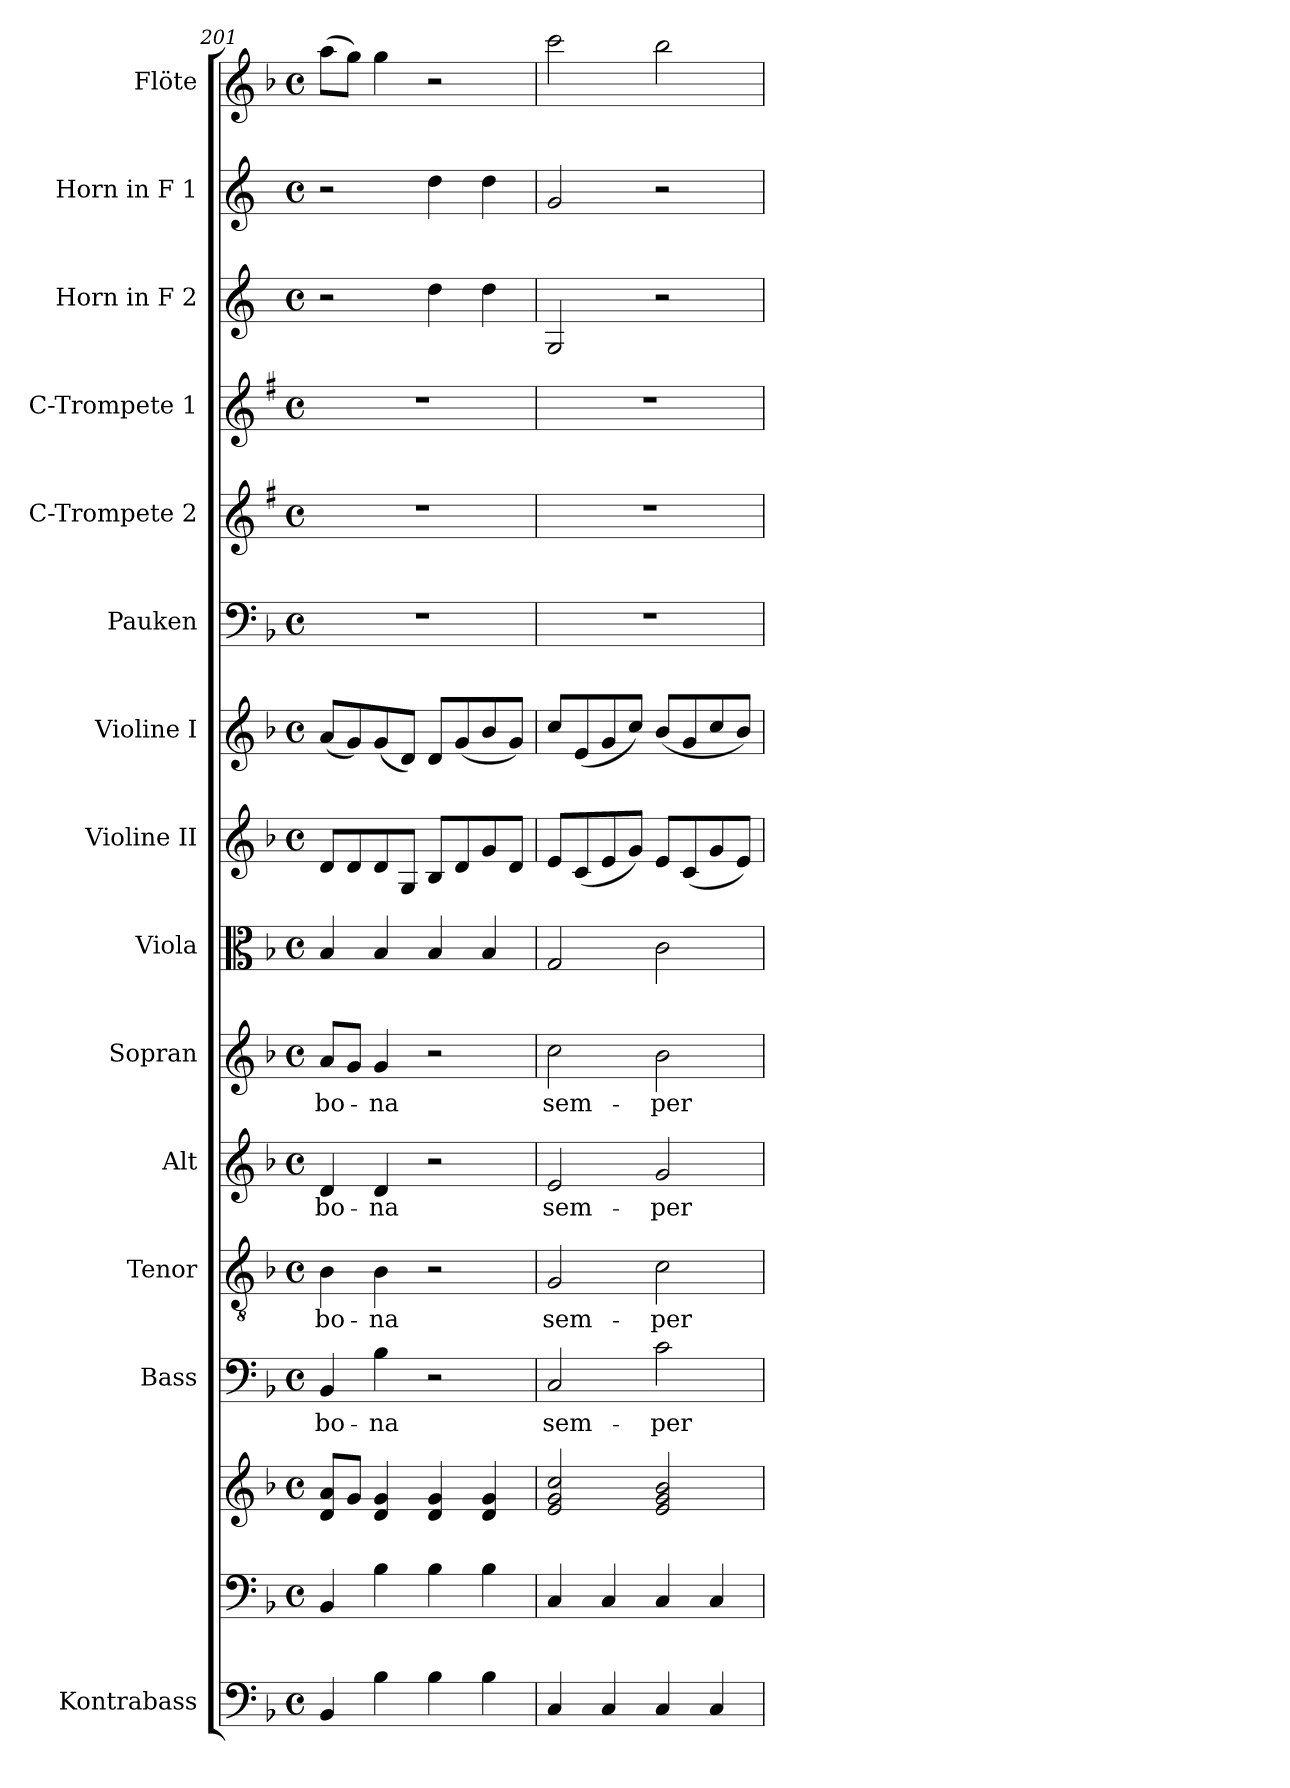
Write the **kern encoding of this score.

**kern	**kern	**kern	**kern	**text	**kern	**text	**kern	**text	**kern	**text	**kern	**kern	**kern	**kern	**kern	**kern	**kern	**kern	**kern
*part15	*part14	*part14	*part13	*part13	*part12	*part12	*part11	*part11	*part10	*part10	*part9	*part8	*part7	*part6	*part5	*part4	*part3	*part2	*part1
*staff16	*staff15	*staff14	*staff13	*staff13	*staff12	*staff12	*staff11	*staff11	*staff10	*staff10	*staff9	*staff8	*staff7	*staff6	*staff5	*staff4	*staff3	*staff2	*staff1
*I"Kontrabass	*	*	*I"Bass	*	*I"Tenor	*	*I"Alt	*	*I"Sopran	*	*I"Viola	*I"Violine II	*I"Violine I	*I"Pauken	*I"C-Trompete 2	*I"C-Trompete 1	*I"Horn in F 2	*I"Horn in F 1	*I"Flöte
*I'Kb.	*	*	*I'B.	*	*I'T.	*	*I'A.	*	*I'S.	*	*I'Vla.	*I'Vl. II	*I'Vl. I	*I'Pk.	*I'C Trp. 2	*I'C Trp. 1	*	*	*I'Fl.
*clefF4	*clefF4	*clefG2	*clefF4	*	*clefGv2	*	*clefG2	*	*clefG2	*	*clefC3	*clefG2	*clefG2	*clefF4	*clefG2	*clefG2	*clefG2	*clefG2	*clefG2
*ITrd7c12	*	*	*	*	*	*	*	*	*	*	*	*	*	*	*ITrd1c2	*ITrd1c2	*ITrd4c7	*ITrd4c7	*
*k[b-]	*k[b-]	*k[b-]	*k[b-]	*	*k[b-]	*	*k[b-]	*	*k[b-]	*	*k[b-]	*k[b-]	*k[b-]	*k[b-]	*k[b-]	*k[b-]	*k[b-]	*k[b-]	*k[b-]
*F:	*F:	*F:	*F:	*	*F:	*	*F:	*	*F:	*	*F:	*F:	*F:	*F:	*F:	*F:	*F:	*F:	*F:
*M4/4	*M4/4	*M4/4	*M4/4	*	*M4/4	*	*M4/4	*	*M4/4	*	*M4/4	*M4/4	*M4/4	*M4/4	*M4/4	*M4/4	*M4/4	*M4/4	*M4/4
*met(c)	*met(c)	*met(c)	*met(c)	*	*met(c)	*	*met(c)	*	*met(c)	*	*met(c)	*met(c)	*met(c)	*met(c)	*met(c)	*met(c)	*met(c)	*met(c)	*met(c)
=201	=201	=201	=201	=201	=201	=201	=201	=201	=201	=201	=201	=201	=201	=201	=201	=201	=201	=201	=201
!	!	!	!	!LO:LY:b	!	!LO:LY:b	!	!LO:LY:b	!	!LO:LY:b	!	!	!	!	!	!	!	!	!
4BBB-/	4BB-/	8d/ 8a/L	4BB-/	bo-	4B-\	bo-	4d/	bo-	8a/L	bo-	4B-/	8d/L	(<8a/L	1r	1r	1r	2r	2r	(>8aa\L
.	.	8g/J	.	.	.	.	.	.	8g/J	.	.	8d/	8g/)	.	.	.	.	.	8gg\J)
!	!	!	!	!LO:LY:b	!	!LO:LY:b	!	!LO:LY:b	!	!LO:LY:b	!	!	!	!	!	!	!	!	!
4BB-\	4B-\	4d/ 4g/	4B-\	-na	4B-\	-na	4d/	-na	4g/	-na	4B-/	8d/	(<8g/	.	.	.	.	.	4gg\
.	.	.	.	.	.	.	.	.	.	.	.	8G/J	8d/J)	.	.	.	.	.	.
4BB-\	4B-\	4d/ 4g/	2r	.	2r	.	2r	.	2r	.	4B-/	8B-/L	8d/L	.	.	.	4g\	4g\	2r
.	.	.	.	.	.	.	.	.	.	.	.	8d/	(<8g/	.	.	.	.	.	.
4BB-\	4B-\	4d/ 4g/	.	.	.	.	.	.	.	.	4B-/	8g/	8b-/	.	.	.	4g\	4g\	.
.	.	.	.	.	.	.	.	.	.	.	.	8d/J	8g/J)	.	.	.	.	.	.
=202	=202	=202	=202	=202	=202	=202	=202	=202	=202	=202	=202	=202	=202	=202	=202	=202	=202	=202	=202
!	!	!	!	!LO:LY:b	!	!LO:LY:b	!	!LO:LY:b	!	!LO:LY:b	!	!	!	!	!	!	!	!	!
4CC/	4C/	2e/ 2g/ 2cc/	2C/	sem-	2G/	sem-	2e/	sem-	2cc\	sem-	2G/	8e/L	8cc/L	1r	1r	1r	2C/	2c/	2ccc\
.	.	.	.	.	.	.	.	.	.	.	.	(<8c/	(<8e/	.	.	.	.	.	.
4CC/	4C/	.	.	.	.	.	.	.	.	.	.	8e/	8g/	.	.	.	.	.	.
.	.	.	.	.	.	.	.	.	.	.	.	8g/J)	8cc/J)	.	.	.	.	.	.
!	!	!	!	!LO:LY:b	!	!LO:LY:b	!	!LO:LY:b	!	!LO:LY:b	!	!	!	!	!	!	!	!	!
4CC/	4C/	2e/ 2g/ 2b-/	2c\	-per	2c\	-per	2g/	-per	2b-\	-per	2c\	8e/L	(<8b-/L	.	.	.	2r	2r	2bb-\
.	.	.	.	.	.	.	.	.	.	.	.	(<8c/	8g/	.	.	.	.	.	.
4CC/	4C/	.	.	.	.	.	.	.	.	.	.	8g/	8cc/	.	.	.	.	.	.
.	.	.	.	.	.	.	.	.	.	.	.	8e/J)	8b-/J)	.	.	.	.	.	.
=	=	=	=	=	=	=	=	=	=	=	=	=	=	=	=	=	=	=	=
*-	*-	*-	*-	*-	*-	*-	*-	*-	*-	*-	*-	*-	*-	*-	*-	*-	*-	*-	*-
